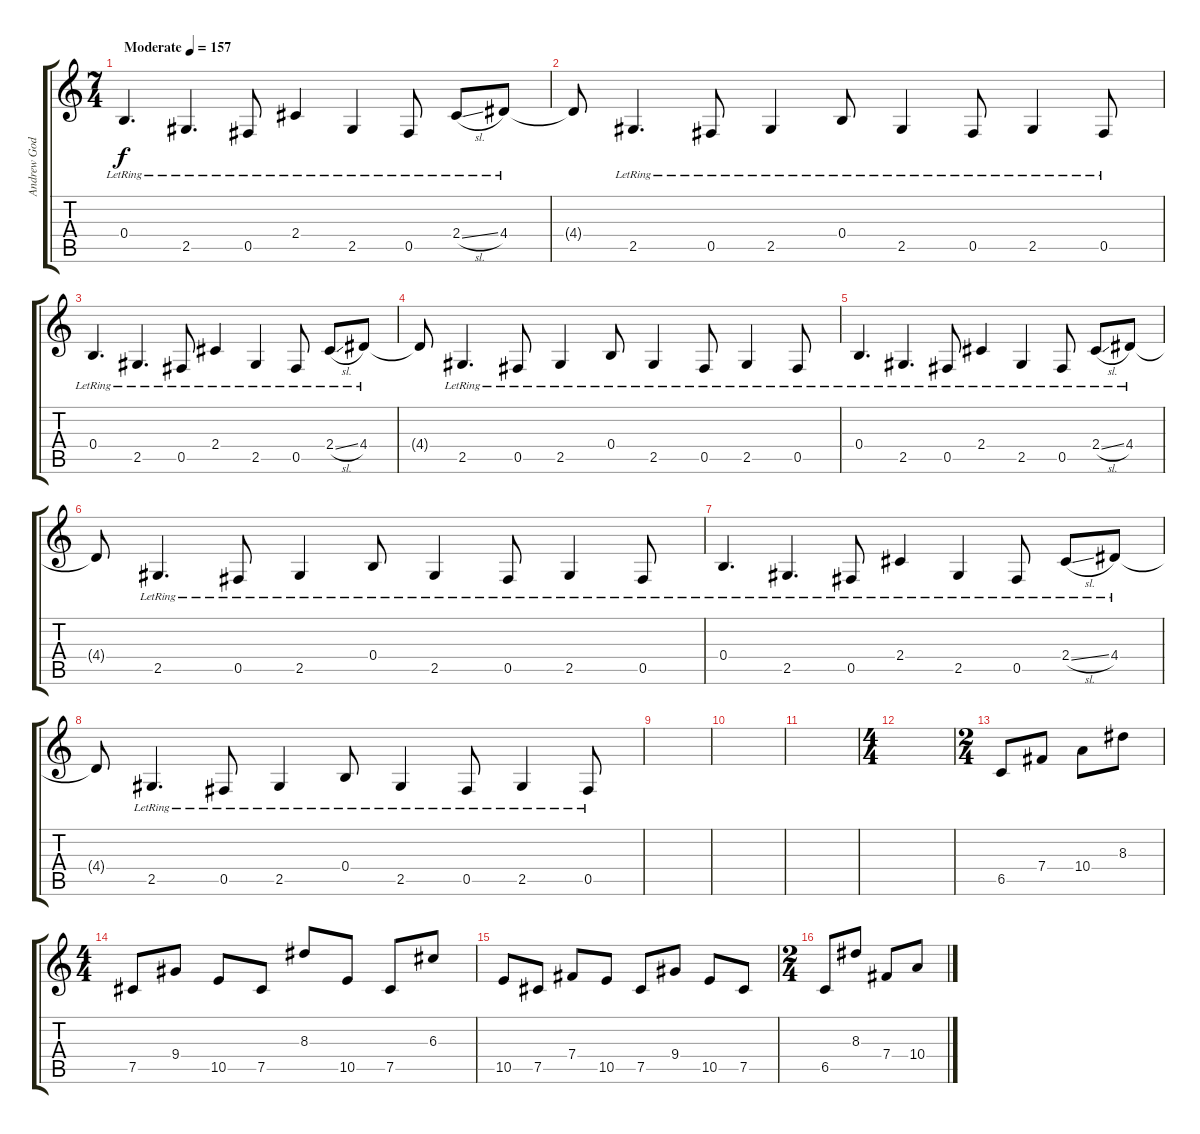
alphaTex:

\track ("Andrew Goddard" "Andrew God") {instrument overdrivenguitar}
\staff {score tabs}
\tuning (E4 B3 G3 B2 Gb2 B1) {hide}
\ts (7 4)
\tempo (157 "Moderate")
\clef g2
\ks c
0.4{lr}.4{d dy f instrument electricguitarjazz} 2.5{lr}.4{d} 0.5{lr}.8 2.4{lr}.4 2.5{lr}.4 0.5{lr}.8 2.4{sl lr}.8 4.4{lr}.8 |
4.4{t}.8 2.5{lr}.4{d} 0.5{lr}.8 2.5{lr}.4 0.4{lr}.8 2.5{lr}.4 0.5{lr}.8 2.5{lr}.4 0.5{lr}.8 |
0.4{lr}.4{d} 2.5{lr}.4{d} 0.5{lr}.8 2.4{lr}.4 2.5{lr}.4 0.5{lr}.8 2.4{sl lr}.8 4.4{lr}.8 |
4.4{t}.8 2.5{lr}.4{d} 0.5{lr}.8 2.5{lr}.4 0.4{lr}.8 2.5{lr}.4 0.5{lr}.8 2.5{lr}.4 0.5{lr}.8 |
0.4{lr}.4{d} 2.5{lr}.4{d} 0.5{lr}.8 2.4{lr}.4 2.5{lr}.4 0.5{lr}.8 2.4{sl lr}.8 4.4{lr}.8 |
4.4{t}.8 2.5{lr}.4{d} 0.5{lr}.8 2.5{lr}.4 0.4{lr}.8 2.5{lr}.4 0.5{lr}.8 2.5{lr}.4 0.5{lr}.8 |
0.4{lr}.4{d} 2.5{lr}.4{d} 0.5{lr}.8 2.4{lr}.4 2.5{lr}.4 0.5{lr}.8 2.4{sl lr}.8 4.4{lr}.8 |
4.4{t}.8 2.5{lr}.4{d} 0.5{lr}.8 2.5{lr}.4 0.4{lr}.8 2.5{lr}.4 0.5{lr}.8 2.5{lr}.4 0.5{lr}.8 |
|
|
|
\ts (4 4)
|
\ts (2 4)
6.5.8{instrument overdrivenguitar} 7.4.8 10.4.8 8.3.8 |
\ts (4 4)
7.5.8 9.4.8 10.5.8 7.5.8 8.3.8 10.5.8 7.5.8 6.3.8 |
10.5.8 7.5.8 7.4.8 10.5.8 7.5.8 9.4.8 10.5.8 7.5.8 |
\ts (2 4)
6.5.8 8.3.8 7.4.8 10.4.8
